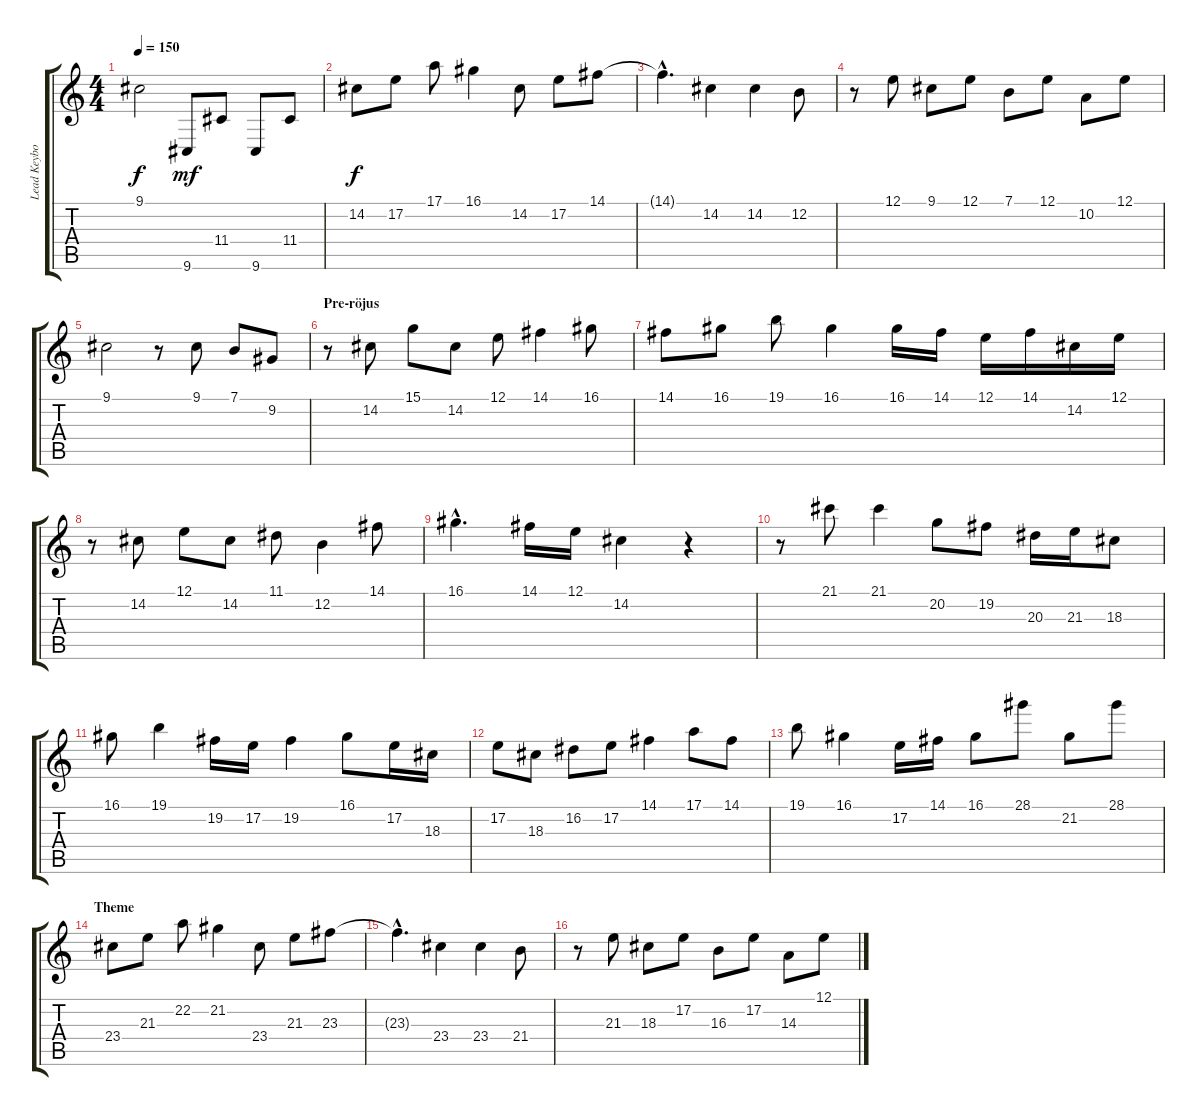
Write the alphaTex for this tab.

\track ("Lead Keyboard" "Lead Keybo") {instrument lead1square}
\staff {score tabs}
\tuning (E4 B3 G3 D3 A2 E2) {hide}
\ts (4 4)
\tempo 150
\clef g2
\ks c
9.1.2{dy f} 9.6.8{dy mf} 11.4.8 9.6.8 11.4.8 |
14.2.8{dy f} 17.2.8 17.1.8 16.1.4 14.2.8 17.2.8 14.1.8 |
14.1{hac t}.4{d} 14.2.4 14.2.4 12.2.8 |
r.8 12.1.8 9.1.8 12.1.8 7.1.8 12.1.8 10.2.8 12.1.8 |
9.1.2 r.8 9.1.8 7.1.8 9.2.8 |
\section ("" "Pre-röjus")
r.8 14.2.8 15.1.8 14.2.8 12.1.8 14.1.4 16.1.8 |
14.1.8 16.1.8 19.1.8 16.1.4 16.1.16 14.1.16 12.1.16 14.1.16 14.2.16 12.1.16 |
r.8 14.2.8 12.1.8 14.2.8 11.1.8 12.2.4 14.1.8 |
16.1{hac}.4{d} 14.1.16 12.1.16 14.2.4 r.4 |
r.8 21.1.8 21.1.4 20.2.8 19.2.8 20.3.16 21.3.16 18.3.8 |
16.1.8 19.1.4 19.2.16 17.2.16 19.2.4 16.1.8 17.2.16 18.3.16 |
\section ("" "")
17.2.8 18.3.8 16.2.8 17.2.8 14.1.4 17.1.8 14.1.8 |
19.1.8 16.1.4 17.2.16 14.1.16 16.1.8 28.1.8 21.2.8 28.1.8 |
\section ("" "Theme")
23.4.8 21.3.8 22.2.8 21.2.4 23.4.8 21.3.8 23.3.8 |
23.3{hac t}.4{d} 23.4.4 23.4.4 21.4.8 |
r.8 21.3.8 18.3.8 17.2.8 16.3.8 17.2.8 14.3.8 12.1.8
